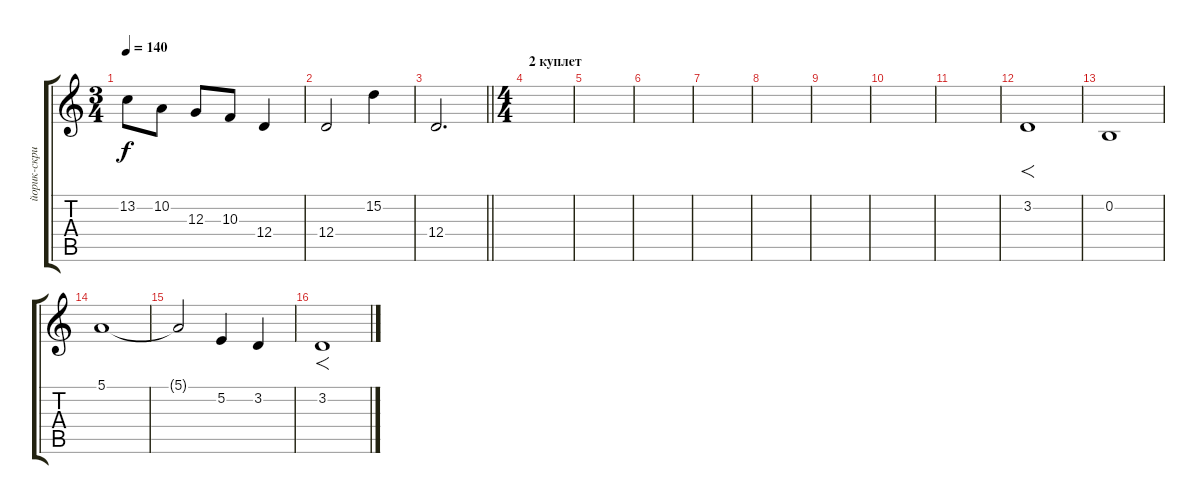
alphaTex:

\track ("йорик-скрипка" "йорик-скри") {instrument violin}
\staff {score tabs}
\tuning (E4 B3 G3 D3 A2 E2) {hide}
\ts (3 4)
\tempo 140
\clef g2
\ks c
13.2.8{dy f} 10.2.8 12.3.8 10.3.8 12.4.4 |
12.4.2 15.2.4 |
\barLineRight lightlight
12.4.2{d} |
\ts (4 4)
\section ("" "2 куплет")
|
|
|
|
|
|
|
|
3.2.1{f} |
0.2.1 |
5.1.1 |
5.1{t}.2 5.2.4 3.2.4 |
3.2.1{f}
